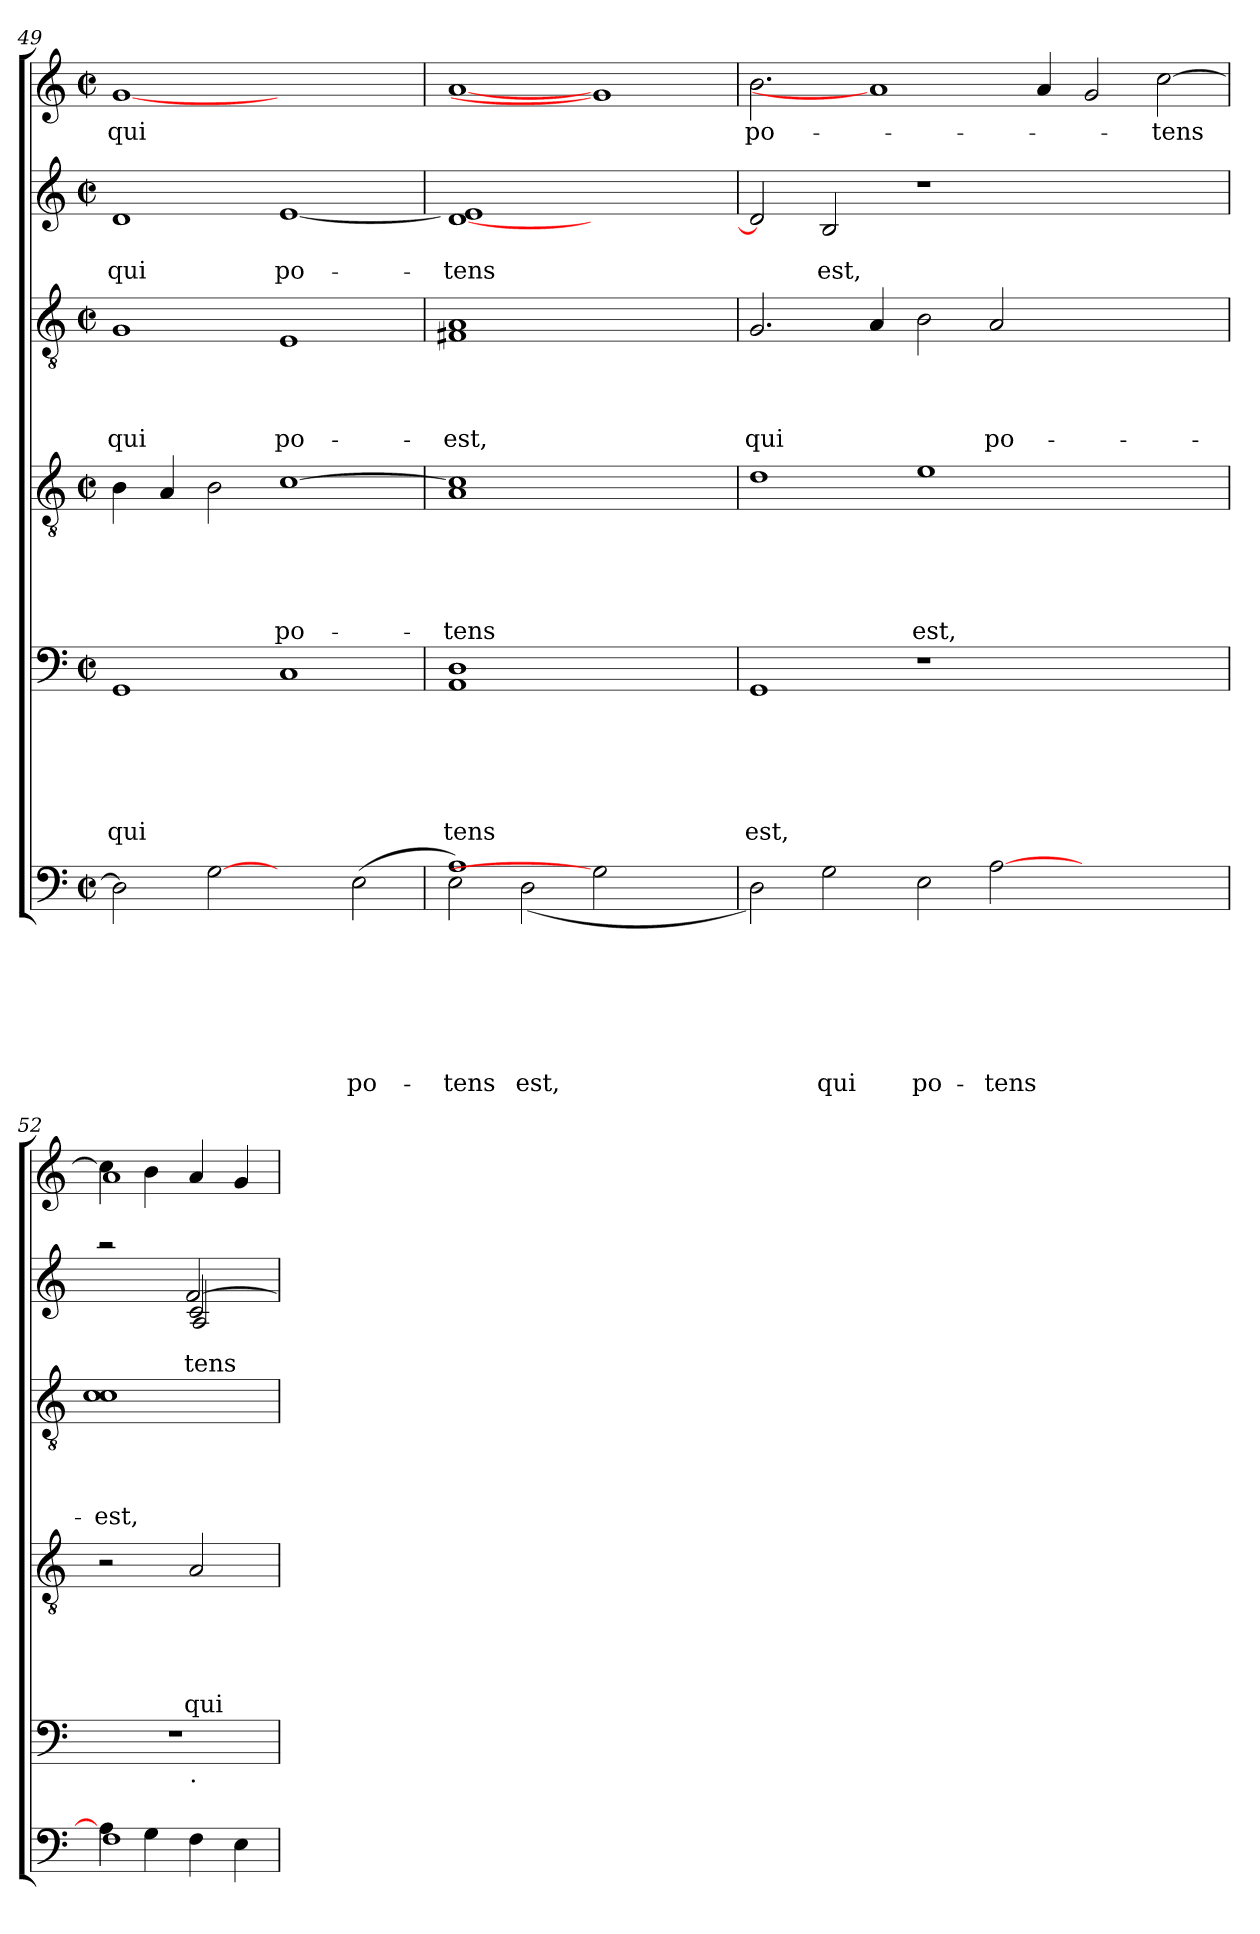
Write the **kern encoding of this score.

**kern	**text	**text	**text	**text	**text	**text	**text	**kern	**text	**text	**text	**text	**text	**text	**kern	**text	**text	**text	**text	**text	**kern	**text	**text	**text	**text	**kern	**text	**text	**kern	**text
*part6	*part6	*part6	*part6	*part6	*part6	*part6	*part6	*part5	*part5	*part5	*part5	*part5	*part5	*part5	*part4	*part4	*part4	*part4	*part4	*part4	*part3	*part3	*part3	*part3	*part3	*part2	*part2	*part2	*part1	*part1
*staff6	*staff6	*staff6	*staff6	*staff6	*staff6	*staff6	*staff6	*staff5	*staff5	*staff5	*staff5	*staff5	*staff5	*staff5	*staff4	*staff4	*staff4	*staff4	*staff4	*staff4	*staff3	*staff3	*staff3	*staff3	*staff3	*staff2	*staff2	*staff2	*staff1	*staff1
*clefF4	*	*	*	*	*	*	*	*clefF4	*	*	*	*	*	*	*clefGv2	*	*	*	*	*	*clefGv2	*	*	*	*	*clefG2	*	*	*clefG2	*
*k[]	*	*	*	*	*	*	*	*k[]	*	*	*	*	*	*	*k[]	*	*	*	*	*	*k[]	*	*	*	*	*k[]	*	*	*k[]	*
*C:	*	*	*	*	*	*	*	*C:	*	*	*	*	*	*	*C:	*	*	*	*	*	*C:	*	*	*	*	*C:	*	*	*C:	*
*M2/2	*	*	*	*	*	*	*	*M2/2	*	*	*	*	*	*	*M2/2	*	*	*	*	*	*M2/2	*	*	*	*	*M2/2	*	*	*M2/2	*
*met(c|)	*	*	*	*	*	*	*	*met(c|)	*	*	*	*	*	*	*met(c|)	*	*	*	*	*	*met(c|)	*	*	*	*	*met(c|)	*	*	*met(c|)	*
=49	=49	=49	=49	=49	=49	=49	=49	=49	=49	=49	=49	=49	=49	=49	=49	=49	=49	=49	=49	=49	=49	=49	=49	=49	=49	=49	=49	=49	=49	=49
!	!	!	!	!	!	!	!	!	!	!	!	!	!	!LO:LY:b	!	!	!	!	!	!	!	!	!	!	!LO:LY:b	!	!	!LO:LY:b	!	!LO:LY:b
2D\]	.	.	.	.	.	.	.	1GG	.	.	.	.	.	qui	4B\	.	.	.	.	.	1G	.	.	.	qui	1d	.	qui	[1g	qui
.	.	.	.	.	.	.	.	.	.	.	.	.	.	.	4A/	.	.	.	.	.	.	.	.	.	.	.	.	.	.	.
[2G	.	.	.	.	.	.	.	.	.	.	.	.	.	.	2B\	.	.	.	.	.	.	.	.	.	.	.	.	.	.	.
!	!	!	!	!	!	!	!	!	!	!	!	!	!	!	!	!	!	!	!	!LO:LY:b	!	!	!	!	!LO:LY:b	!	!	!LO:LY:b	!	!
2ryy	.	.	.	.	.	.	.	1C	.	.	.	.	.	.	[>1c	.	.	.	.	po-	1E	.	.	.	po-	[<1e	.	po-	1ryy	.
!	!	!	!	!	!	!	!LO:LY:b	!	!	!	!	!	!	!	!	!	!	!	!	!	!	!	!	!	!	!	!	!	!	!
(>2E\	.	.	.	.	.	.	po-	.	.	.	.	.	.	.	.	.	.	.	.	.	.	.	.	.	.	.	.	.	.	.
=50	=50	=50	=50	=50	=50	=50	=50	=50	=50	=50	=50	=50	=50	=50	=50	=50	=50	=50	=50	=50	=50	=50	=50	=50	=50	=50	=50	=50	=50	=50
!	!	!	!	!	!	!	!LO:LY:b	!	!	!	!	!	!	!LO:LY:b	!	!	!	!	!	!LO:LY:b	!	!	!	!	!LO:LY:b	!	!	!LO:LY:b	!	!
*^	*	*	*	*	*	*	*	*	*	*	*	*	*	*	*	*	*	*	*	*	*	*	*	*	*	*	*	*	*	*
1A	2E\)	.	.	.	.	.	.	-tens	1AA 1D	.	.	.	.	.	-tens	1A 1c]	.	.	.	.	-tens	1F#X 1A	.	.	.	est,	[>1d 1e]	.	-tens	[1a	.
!	!	!	!	!	!	!	!	!LO:LY:b	!	!	!	!	!	!	!	!	!	!	!	!	!	!	!	!	!	!	!	!	!	!	!
.	(>2D\	.	.	.	.	.	.	est,	.	.	.	.	.	.	.	.	.	.	.	.	.	.	.	.	.	.	.	.	.	.	.
2G]	2ryy	.	.	.	.	.	.	.	1ryy	.	.	.	.	.	.	1ryy	.	.	.	.	.	1ryy	.	.	.	.	1ryy	.	.	1g]	.
2ryy	2ryy	.	.	.	.	.	.	.	.	.	.	.	.	.	.	.	.	.	.	.	.	.	.	.	.	.	.	.	.	.	.
!!LO:PB:g=z
=51	=51	=51	=51	=51	=51	=51	=51	=51	=51	=51	=51	=51	=51	=51	=51	=51	=51	=51	=51	=51	=51	=51	=51	=51	=51	=51	=51	=51	=51	=51	=51
!	!	!	!	!	!	!	!	!	!	!	!	!	!	!	!LO:LY:b	!	!	!	!	!	!	!	!	!	!	!LO:LY:b	!	!	!	!	!LO:LY:b
*v	*v	*	*	*	*	*	*	*	*	*	*	*	*	*	*	*	*	*	*	*	*	*	*	*	*	*	*	*	*	*	*
2D\)	.	.	.	.	.	.	.	1GG	.	.	.	.	.	est,	1d	.	.	.	.	.	2.G/	.	.	.	qui	2d/]	.	.	2.b\	po-
!	!	!	!	!	!	!	!LO:LY:b	!	!	!	!	!	!	!	!	!	!	!	!	!	!	!	!	!	!	!	!	!LO:LY:b	!	!
2G\	.	.	.	.	.	.	qui	.	.	.	.	.	.	.	.	.	.	.	.	.	.	.	.	.	.	2B/	.	est,	.	.
.	.	.	.	.	.	.	.	.	.	.	.	.	.	.	.	.	.	.	.	.	4A/	.	.	.	.	.	.	.	1a]	.
!	!	!	!	!	!	!	!LO:LY:b	!	!	!	!	!	!	!	!	!	!	!	!	!LO:LY:b	!	!	!	!	!	!	!	!	!	!
2E\	.	.	.	.	.	.	po-	1r	.	.	.	.	.	.	1e	.	.	.	.	est,	2B\	.	.	.	.	1r	.	.	.	.
!	!	!	!	!	!	!	!LO:LY:b	!	!	!	!	!	!	!	!	!	!	!	!	!	!	!	!	!	!LO:LY:b	!	!	!	!	!
[>2A\	.	.	.	.	.	.	-tens	.	.	.	.	.	.	.	.	.	.	.	.	.	2A/	.	.	.	po-	.	.	.	.	.
.	.	.	.	.	.	.	.	.	.	.	.	.	.	.	.	.	.	.	.	.	.	.	.	.	.	.	.	.	4a/	.
1ryy	.	.	.	.	.	.	.	1ryy	.	.	.	.	.	.	1ryy	.	.	.	.	.	1ryy	.	.	.	.	1ryy	.	.	2g/	.
!	!	!	!	!	!	!	!	!	!	!	!	!	!	!	!	!	!	!	!	!	!	!	!	!	!	!	!	!	!	!LO:LY:b
.	.	.	.	.	.	.	.	.	.	.	.	.	.	.	.	.	.	.	.	.	.	.	.	.	.	.	.	.	[>2cc\	-tens
=52	=52	=52	=52	=52	=52	=52	=52	=52	=52	=52	=52	=52	=52	=52	=52	=52	=52	=52	=52	=52	=52	=52	=52	=52	=52	=52	=52	=52	=52	=52
*^	*	*	*	*	*	*	*	*	*	*	*	*	*	*	*	*	*	*	*	*	*	*	*	*	*	*	*	*	*	*
!	!	!	!	!	!	!	!	!	!	!	!	!	!	!	!	!	!	!	!	!	!	!	!	!	!	!LO:LY:b	!	!	!	!	!
*	*	*	*	*	*	*	*	*	*^	*	*	*	*	*	*	*	*	*	*	*	*	*	*	*	*	*	*^	*	*	*^	*
*	*	*	*	*	*	*	*	*	*	*	*	*	*	*	*	*	*	*	*	*	*	*	*	*	*	*	*	*	*^	*	*	*	*	*
4A\]	1F	.	.	.	.	.	.	.	1r	2ryy	.	.	.	.	.	.	2r	.	.	.	.	.	1c 1c	.	.	.	est,	2raa	2ryy	2ryy	.	.	4cc\]	1a	.
4G\	.	.	.	.	.	.	.	.	.	.	.	.	.	.	.	.	.	.	.	.	.	.	.	.	.	.	.	.	.	.	.	.	4b\	.	.
!	!	!	!	!	!	!	!	!	!	!LO:TX:b:t=.	!	!	!	!	!	!	!	!	!	!	!	!	!	!	!	!	!	!	!	!	!	!	!	!	!
!	!	!	!	!	!	!	!	!	!	!	!	!	!	!	!	!	!	!	!	!	!	!LO:LY:b	!	!	!	!	!	!	!	!	!	!LO:LY:b	!	!	!
!	!	!	!	!	!	!	!	!	!	!	!	!	!	!	!	!	!	!	!	!	!	!	!	!	!	!	!	!	!	!	!	!LO:LY:b	!	!	!
!	!	!	!	!	!	!	!	!	!	!	!	!	!	!	!	!	!	!	!	!	!	!	!	!	!	!	!	!	!	!	!	!LO:LY:b	!	!	!
4F\	.	.	.	.	.	.	.	.	.	2ryy	.	.	.	.	.	.	2A/	.	.	.	.	qui	.	.	.	.	.	2c/	2A/	[<2f/	.	-tens	4a/	.	.
4E\	.	.	.	.	.	.	.	.	.	.	.	.	.	.	.	.	.	.	.	.	.	.	.	.	.	.	.	.	.	.	.	.	4g/	.	.
*v	*v	*	*	*	*	*	*	*	*	*	*	*	*	*	*	*	*	*	*	*	*	*	*	*	*	*	*	*v	*v	*v	*	*	*v	*v	*
*	*	*	*	*	*	*	*	*v	*v	*	*	*	*	*	*	*	*	*	*	*	*	*	*	*	*	*	*	*	*	*	*
=	=	=	=	=	=	=	=	=	=	=	=	=	=	=	=	=	=	=	=	=	=	=	=	=	=	=	=	=	=	=
*-	*-	*-	*-	*-	*-	*-	*-	*-	*-	*-	*-	*-	*-	*-	*-	*-	*-	*-	*-	*-	*-	*-	*-	*-	*-	*-	*-	*-	*-	*-
